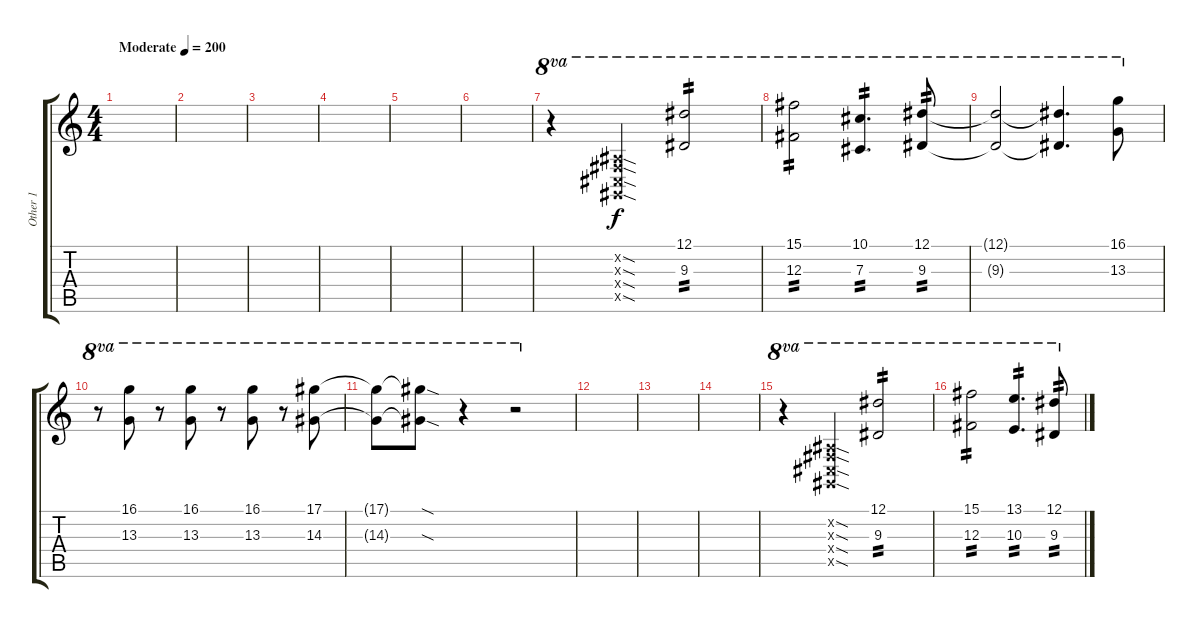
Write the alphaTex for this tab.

\track ("Other 1" "Other 1") {instrument distortionguitar}
\staff {score tabs}
\tuning (Eb4 Bb3 Gb3 Db3 Ab2 Eb2) {hide}
\ts (4 4)
\tempo (200 "Moderate")
\clef g2
\ks c
|
|
|
|
|
|
r.4{ot 8va volume 11 balance 8 instrument distortionguitar} (0.2{sod x} 0.3{sod x} 0.4{sod x} 0.5{sod x}).4{ot 8va} (12.1 9.3).2{ot 8va tp 2} |
(15.1 12.3).2{ot 8va tp 2} (10.1 7.3).4{d ot 8va tp 2} (12.1 9.3).8{ot 8va tp 2} |
(12.1{t} 9.3{t}).2{ot 8va} (12.1{t} 9.3{t}).4{d ot 8va} (16.1 13.3).8{ot 8va} |
r.8{ot 8va} (16.1 13.3).8{ot 8va} r.8{ot 8va} (16.1 13.3).8{ot 8va} r.8{ot 8va} (16.1 13.3).8{ot 8va} r.8{ot 8va} (17.1 14.3).8{ot 8va} |
(17.1{t} 14.3{t}).8{ot 8va} (17.1{sod t} 14.3{sod t}).8{ot 8va} r.4{ot 8va} r.2{ot 8va} |
|
|
|
r.4{ot 8va} (0.2{sod x} 0.3{sod x} 0.4{sod x} 0.5{sod x}).4{ot 8va} (12.1 9.3).2{ot 8va tp 2} |
(15.1 12.3).2{ot 8va tp 2} (13.1 10.3).4{d ot 8va tp 2} (12.1 9.3).8{ot 8va tp 2}
